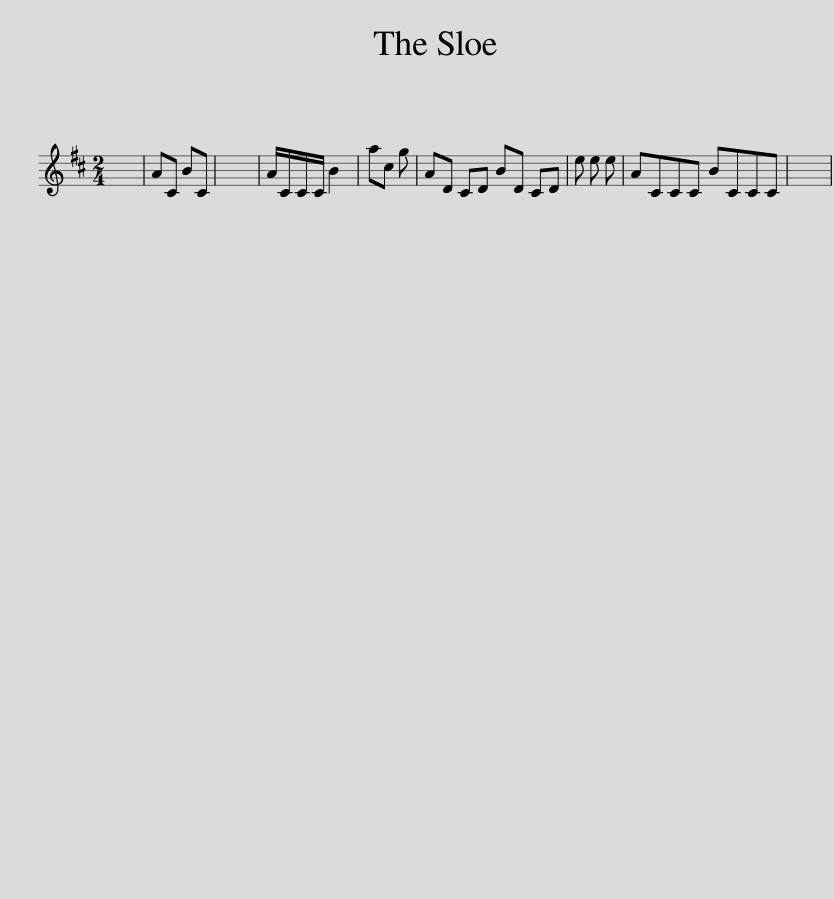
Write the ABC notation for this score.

X:1
%%score ( 1 2 )
L:1/8
M:2/4
I:linebreak $
K:D
V:1 treble
V:2 treble
V:1
 x4 | AC BC | x4 | A/C/C/C/ B2 | ac g | %5
 AD CD BD CD | x3 | ACCC BCCC | x4 | %9
V:2
 x4 | x4 | x4 | x4 | x3 | %5
 x8 | e e e | x8 | x4 | %9
